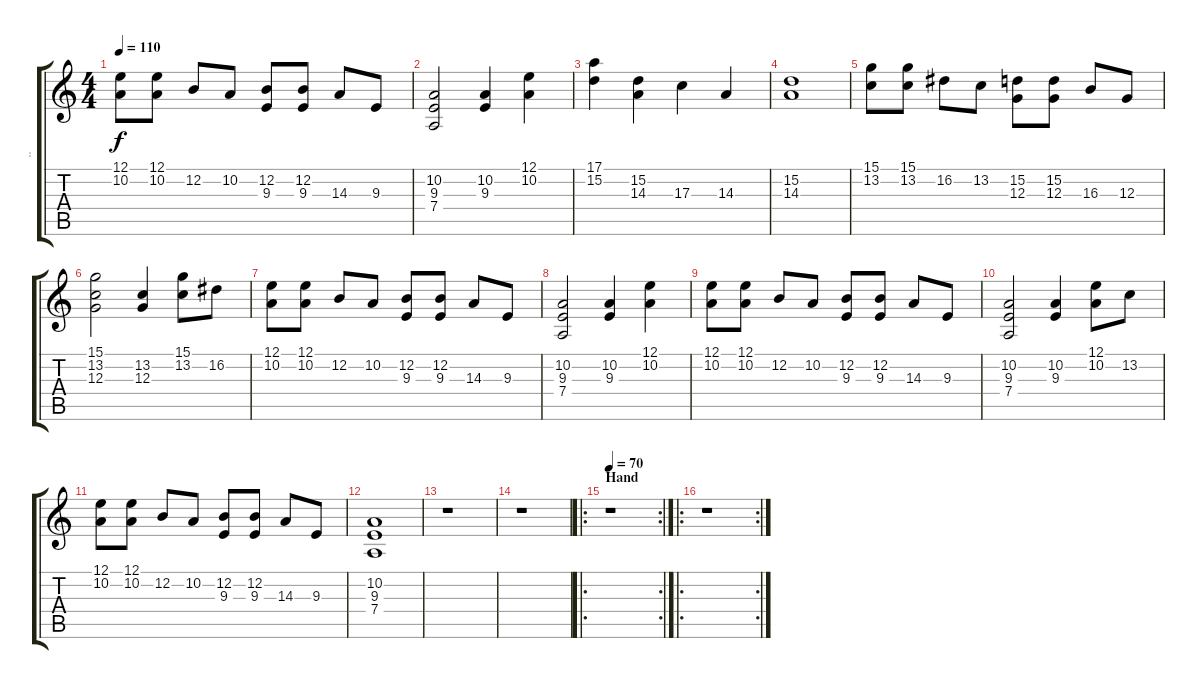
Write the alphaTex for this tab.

\track (".." "..") {instrument celesta}
\staff {score tabs}
\tuning (E4 B3 G3 D3 A2 E2) {hide}
\ts (4 4)
\tempo 110
\clef g2
\ks c
(12.1 10.2).8{dy f} (12.1 10.2).8 12.2.8 10.2.8 (12.2 9.3).8 (12.2 9.3).8 14.3.8 9.3.8 |
(10.2 9.3 7.4).2 (10.2 9.3).4 (12.1 10.2).4 |
(17.1 15.2).4 (15.2 14.3).4 17.3.4 14.3.4 |
(15.2 14.3).1 |
(15.1 13.2).8 (15.1 13.2).8 16.2.8 13.2.8 (15.2 12.3).8 (15.2 12.3).8 16.3.8 12.3.8 |
(15.1 13.2 12.3).2 (13.2 12.3).4 (15.1 13.2).8 16.2.8 |
(12.1 10.2).8 (12.1 10.2).8 12.2.8 10.2.8 (12.2 9.3).8 (12.2 9.3).8 14.3.8 9.3.8 |
(10.2 9.3 7.4).2 (10.2 9.3).4 (12.1 10.2).4 |
(12.1 10.2).8 (12.1 10.2).8 12.2.8 10.2.8 (12.2 9.3).8 (12.2 9.3).8 14.3.8 9.3.8 |
(10.2 9.3 7.4).2 (10.2 9.3).4 (12.1 10.2).8 13.2.8 |
(12.1 10.2).8 (12.1 10.2).8 12.2.8 10.2.8 (12.2 9.3).8 (12.2 9.3).8 14.3.8 9.3.8 |
(10.2 9.3 7.4).1 |
r.1 |
r.1 |
\ro
\rc 2
\section ("" "Hand")
\tempo 70
r.1 |
\ro
\rc 2
r.1
